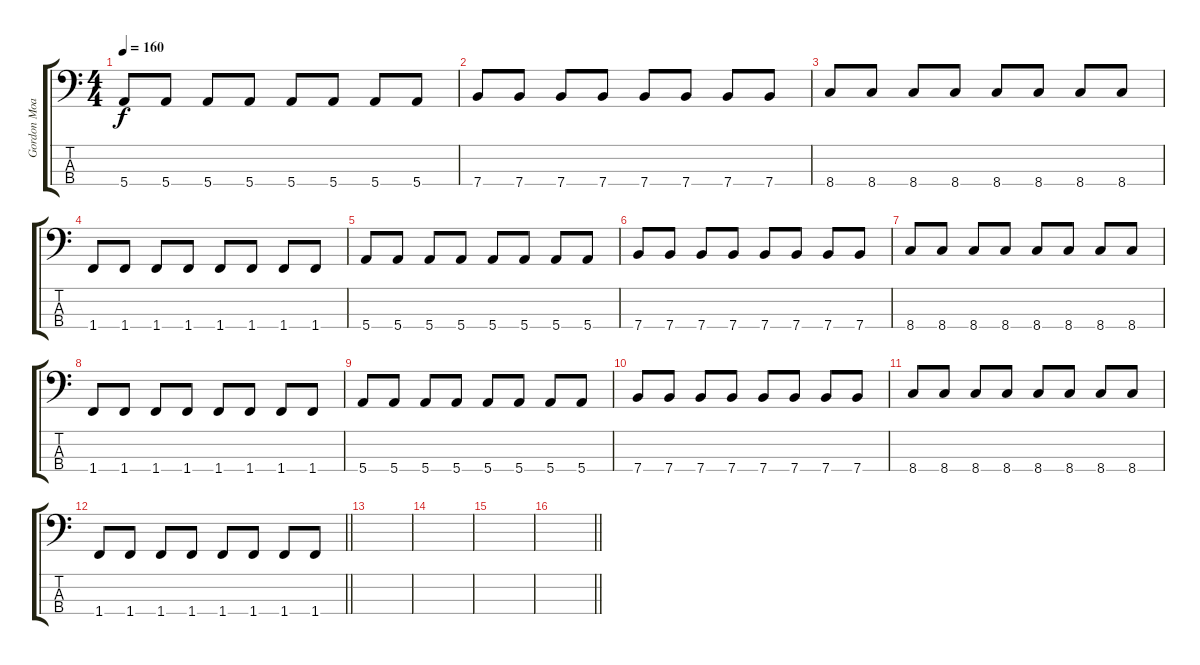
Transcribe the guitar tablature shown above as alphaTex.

\track ("Gordon Moakes - Bass" "Gordon Moa") {instrument electricbassfinger}
\staff {score tabs}
\tuning (G2 D2 A1 E1) {hide}
\ts (4 4)
\tempo 160
\clef f4
\ks c
5.4.8{dy f} 5.4.8 5.4.8 5.4.8 5.4.8 5.4.8 5.4.8 5.4.8 |
7.4.8 7.4.8 7.4.8 7.4.8 7.4.8 7.4.8 7.4.8 7.4.8 |
8.4.8 8.4.8 8.4.8 8.4.8 8.4.8 8.4.8 8.4.8 8.4.8 |
1.4.8 1.4.8 1.4.8 1.4.8 1.4.8 1.4.8 1.4.8 1.4.8 |
5.4.8 5.4.8 5.4.8 5.4.8 5.4.8 5.4.8 5.4.8 5.4.8 |
7.4.8 7.4.8 7.4.8 7.4.8 7.4.8 7.4.8 7.4.8 7.4.8 |
8.4.8 8.4.8 8.4.8 8.4.8 8.4.8 8.4.8 8.4.8 8.4.8 |
1.4.8 1.4.8 1.4.8 1.4.8 1.4.8 1.4.8 1.4.8 1.4.8 |
5.4.8 5.4.8 5.4.8 5.4.8 5.4.8 5.4.8 5.4.8 5.4.8 |
7.4.8 7.4.8 7.4.8 7.4.8 7.4.8 7.4.8 7.4.8 7.4.8 |
8.4.8 8.4.8 8.4.8 8.4.8 8.4.8 8.4.8 8.4.8 8.4.8 |
\barLineRight lightlight
1.4.8 1.4.8 1.4.8 1.4.8 1.4.8 1.4.8 1.4.8 1.4.8 |
|
|
|
\barLineRight lightlight
